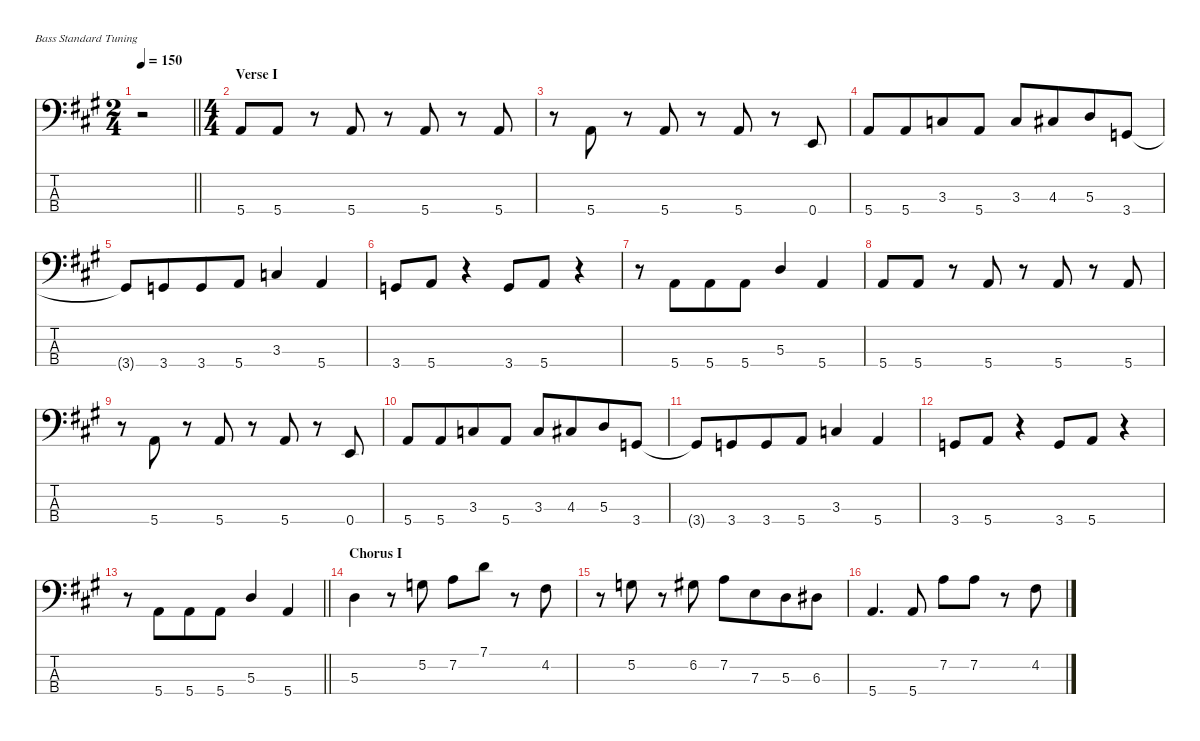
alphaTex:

\defaultSystemsLayout 4
\hideDynamics
\bracketExtendMode nobrackets
\singleTrackTrackNamePolicy hidden
\multiTrackTrackNamePolicy hidden
\firstSystemTrackNameMode fullname
\firstSystemTrackNameOrientation horizontal
\otherSystemsTrackNameOrientation horizontal
\track ("Bass" "el.bs.") {instrument electricbassfinger}
\staff {score tabs}
\tuning (G2 D2 A1 E1)
\ts (2 4)
\beaming (8 2 2)
\tempo 150
\clef f4
\barLineRight lightlight
\ks a
r.2{dy f instrument electricbassfinger beam Down} |
\ts (4 4)
\beaming (8 2 2 2 2)
\section ("" "Verse I")
5.4{acc forcenatural}.8{beam Up} 5.4{acc forcenatural}.8{beam Up} r.8{beam Up} 5.4{acc forcenatural}.8{beam Up} r.8{beam Up} 5.4{acc forcenatural}.8{beam Up} r.8{beam Up} 5.4{acc forcenatural}.8{beam Up} |
r.8{beam Down} 5.4{acc forcenatural}.8{beam Up} r.8{beam Up} 5.4{acc forcenatural}.8{beam Up} r.8{beam Up} 5.4{acc forcenatural}.8{beam Up} r.8{beam Up} 0.4{acc forcenatural}.8{beam Up} |
5.4{acc forcenatural}.8{beam Up} 5.4{acc forcenatural}.8{beam Up beam merge} 3.3{acc forcenatural}.8{beam Up} 5.4{acc forcenatural}.8{beam Up} 3.3{acc forcenatural}.8{beam Up} 4.3{acc #}.8{beam Up beam merge} 5.3{acc forcenatural}.8{beam Up} 3.4{acc forcenatural}.8{beam Up} |
3.4{t acc forcenatural}.8{beam Up} 3.4{acc forcenatural}.8{beam Up beam merge} 3.4{acc forcenatural}.8{beam Up} 5.4{acc forcenatural}.8{beam Up} 3.3{acc forcenatural}.4{beam Up} 5.4{acc forcenatural}.4{beam Up} |
3.4{acc forcenatural}.8{beam Up} 5.4{acc forcenatural}.8{beam Up} r.4{beam Up} 3.4{acc forcenatural}.8{beam Up} 5.4{acc forcenatural}.8{beam Up} r.4{beam Up} |
r.8{beam Down} 5.4{acc forcenatural}.8{beam Up beam merge} 5.4{acc forcenatural}.8{beam Up} 5.4{acc forcenatural}.8{beam Up} 5.3{acc forcenatural}.4{beam Up} 5.4{acc forcenatural}.4{beam Up} |
5.4{acc forcenatural}.8{beam Up} 5.4{acc forcenatural}.8{beam Up} r.8{beam Up} 5.4{acc forcenatural}.8{beam Up} r.8{beam Up} 5.4{acc forcenatural}.8{beam Up} r.8{beam Up} 5.4{acc forcenatural}.8{beam Up} |
r.8{beam Down} 5.4{acc forcenatural}.8{beam Up} r.8{beam Up} 5.4{acc forcenatural}.8{beam Up} r.8{beam Up} 5.4{acc forcenatural}.8{beam Up} r.8{beam Up} 0.4{acc forcenatural}.8{beam Up} |
5.4{acc forcenatural}.8{beam Up} 5.4{acc forcenatural}.8{beam Up beam merge} 3.3{acc forcenatural}.8{beam Up} 5.4{acc forcenatural}.8{beam Up} 3.3{acc forcenatural}.8{beam Up} 4.3{acc #}.8{beam Up beam merge} 5.3{acc forcenatural}.8{beam Up} 3.4{acc forcenatural}.8{beam Up} |
3.4{t acc forcenatural}.8{beam Up} 3.4{acc forcenatural}.8{beam Up beam merge} 3.4{acc forcenatural}.8{beam Up} 5.4{acc forcenatural}.8{beam Up} 3.3{acc forcenatural}.4{beam Up} 5.4{acc forcenatural}.4{beam Up} |
3.4{acc forcenatural}.8{beam Up} 5.4{acc forcenatural}.8{beam Up} r.4{beam Up} 3.4{acc forcenatural}.8{beam Up} 5.4{acc forcenatural}.8{beam Up} r.4{beam Up} |
\barLineRight lightlight
r.8{beam Down} 5.4{acc forcenatural}.8{beam Up beam merge} 5.4{acc forcenatural}.8{beam Up} 5.4{acc forcenatural}.8{beam Up} 5.3{acc forcenatural}.4{beam Up} 5.4{acc forcenatural}.4{beam Up} |
\section ("" "Chorus I")
5.3{acc forcenatural}.4{beam Down} r.8{beam Down} 5.2{acc forcenatural}.8{beam Down} 7.2{acc forcenatural}.8{beam Down} 7.1{acc forcenatural}.8{beam Down} r.8{beam Down} 4.2{acc #}.8{beam Down} |
r.8{beam Down} 5.2{acc forcenatural}.8{beam Down} r.8{beam Down} 6.2{acc #}.8{beam Down} 7.2{acc forcenatural}.8{beam Down} 7.3{acc forcenatural}.8{beam Down beam merge} 5.3{acc forcenatural}.8{beam Down} 6.3{acc #}.8{beam Down} |
5.4{acc forcenatural}.4{d beam Up} 5.4{acc forcenatural}.8{beam Up} 7.2{acc forcenatural}.8{beam Down} 7.2{acc forcenatural}.8{beam Down} r.8{beam Down} 4.2{acc #}.8{beam Down}
